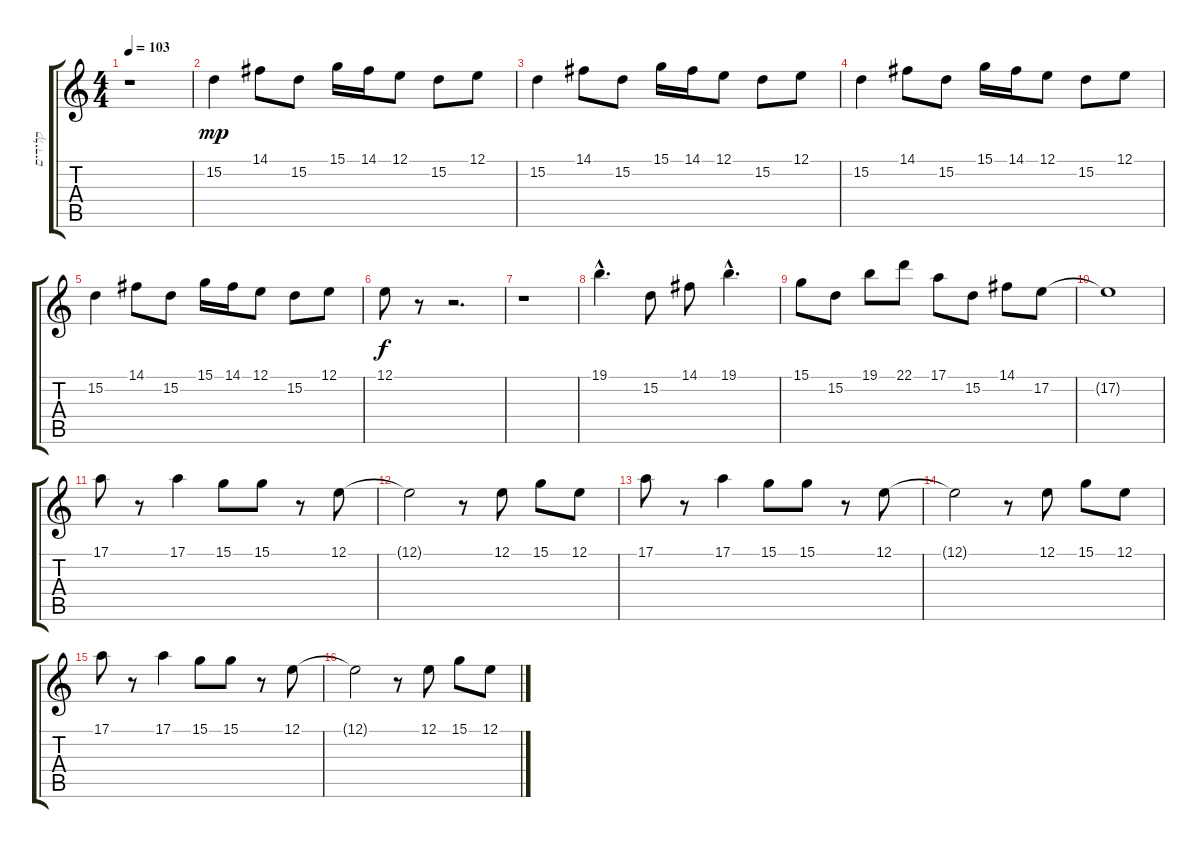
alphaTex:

\track ("קלידים" "קלידים") {instrument rockorgan}
\staff {score tabs}
\tuning (E4 B3 G3 D3 A2 E2) {hide}
\ts (4 4)
\tempo 103
\clef g2
\ks c
r.1{dy f} |
15.2.4{dy mp balance 5 instrument flute} 14.1.8 15.2.8 15.1.16 14.1.16 12.1.8 15.2.8 12.1.8 |
15.2.4 14.1.8 15.2.8 15.1.16 14.1.16 12.1.8 15.2.8 12.1.8 |
15.2.4 14.1.8 15.2.8 15.1.16 14.1.16 12.1.8 15.2.8 12.1.8 |
15.2.4 14.1.8 15.2.8 15.1.16 14.1.16 12.1.8 15.2.8 12.1.8 |
12.1.8{dy f} r.8 r.2{d} |
r.1 |
19.1{hac}.4{d balance 8 instrument rockorgan} 15.2.8 14.1.8 19.1{hac}.4{d} |
15.1.8 15.2.8 19.1.8 22.1.8 17.1.8 15.2.8 14.1.8 17.2.8 |
17.2{t}.1 |
17.1.8 r.8 17.1.4 15.1.8 15.1.8 r.8 12.1.8 |
12.1{t}.2 r.8 12.1.8 15.1.8 12.1.8 |
17.1.8 r.8 17.1.4 15.1.8 15.1.8 r.8 12.1.8 |
12.1{t}.2 r.8 12.1.8 15.1.8 12.1.8 |
17.1.8 r.8 17.1.4 15.1.8 15.1.8 r.8 12.1.8 |
12.1{t}.2 r.8 12.1.8 15.1.8 12.1.8
